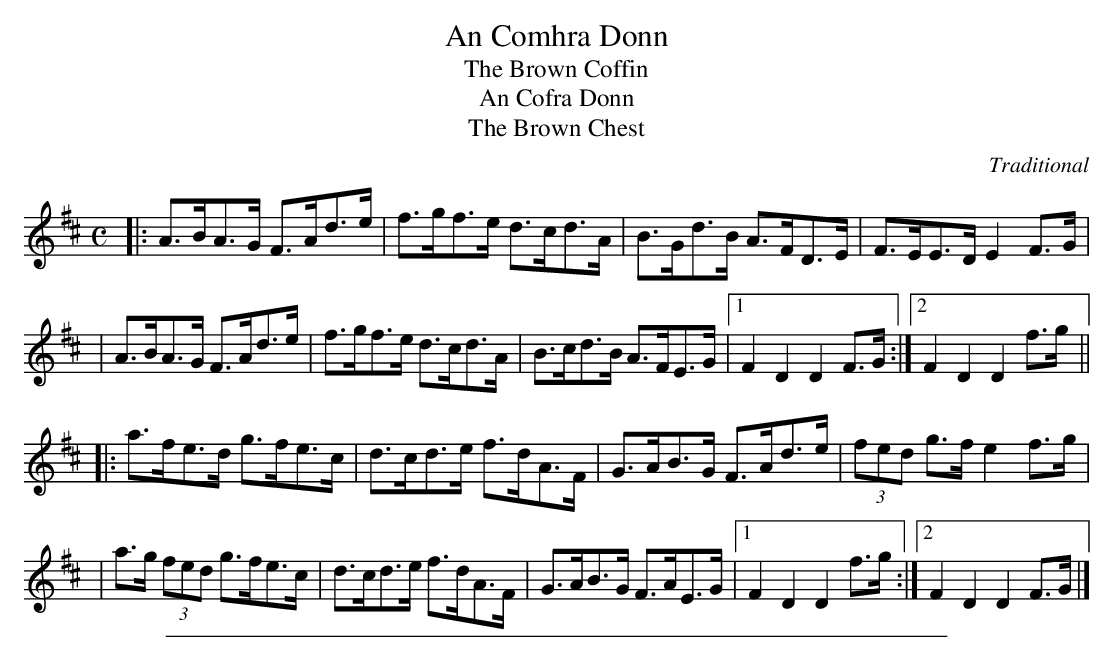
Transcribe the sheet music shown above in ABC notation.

X:1
T: An Comhra Donn
T: The Brown Coffin
T: An Cofra Donn
T: The Brown Chest
C:Traditional
M:C
K:D
|: A>BA>G F>Ad>e | f>gf>e d>cd>A | B>Gd>B A>FD>E | F>EE>D E2 F>G |
|  A>BA>G F>Ad>e | f>gf>e d>cd>A | B>cd>B A>FE>G |[1 F2 D2 D2 F>G \
                                                :|[2 F2 D2 D2 f>g ||
|: a>fe>d g>fe>c | d>cd>e f>dA>F | G>AB>G F>Ad>e | (3fed g>f e2 f>g |
|  a>g (3fed g>fe>c | d>cd>e f>dA>F | G>AB>G F>AE>G |[1 F2 D2 D2 f>g \
                                                   :|[2 F2 D2 D2 F>G |]
